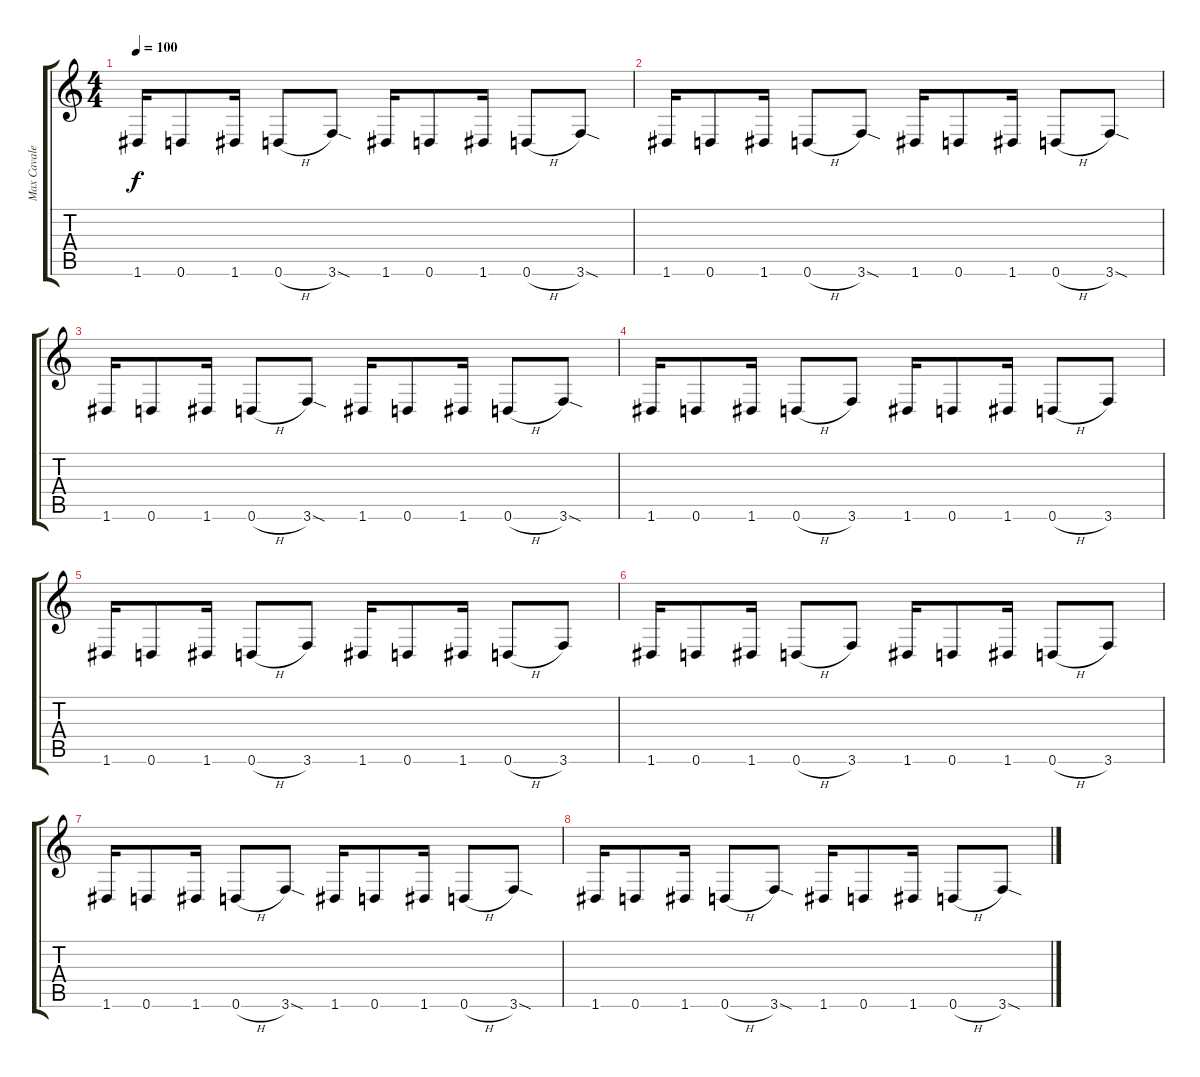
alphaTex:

\track ("Max Cavalera" "Max Cavale") {instrument distortionguitar}
\staff {score tabs}
\tuning (E4 B3 G3 D3 A2 D2) {hide}
\ts (4 4)
\tempo 100
\clef g2
\ks c
1.6.16{dy f} 0.6.8 1.6.16 0.6{h}.8 3.6{sod}.8 1.6.16 0.6.8 1.6.16 0.6{h}.8 3.6{sod}.8 |
1.6.16 0.6.8 1.6.16 0.6{h}.8 3.6{sod}.8 1.6.16 0.6.8 1.6.16 0.6{h}.8 3.6{sod}.8 |
1.6.16 0.6.8 1.6.16 0.6{h}.8 3.6{sod}.8 1.6.16 0.6.8 1.6.16 0.6{h}.8 3.6{sod}.8 |
1.6.16 0.6.8 1.6.16 0.6{h}.8 3.6.8 1.6.16 0.6.8 1.6.16 0.6{h}.8 3.6.8 |
1.6.16 0.6.8 1.6.16 0.6{h}.8 3.6.8 1.6.16 0.6.8 1.6.16 0.6{h}.8 3.6.8 |
1.6.16 0.6.8 1.6.16 0.6{h}.8 3.6.8 1.6.16 0.6.8 1.6.16 0.6{h}.8 3.6.8 |
1.6.16 0.6.8 1.6.16 0.6{h}.8 3.6{sod}.8 1.6.16 0.6.8 1.6.16 0.6{h}.8 3.6{sod}.8 |
1.6.16 0.6.8 1.6.16 0.6{h}.8 3.6{sod}.8 1.6.16 0.6.8 1.6.16 0.6{h}.8 3.6{sod}.8
